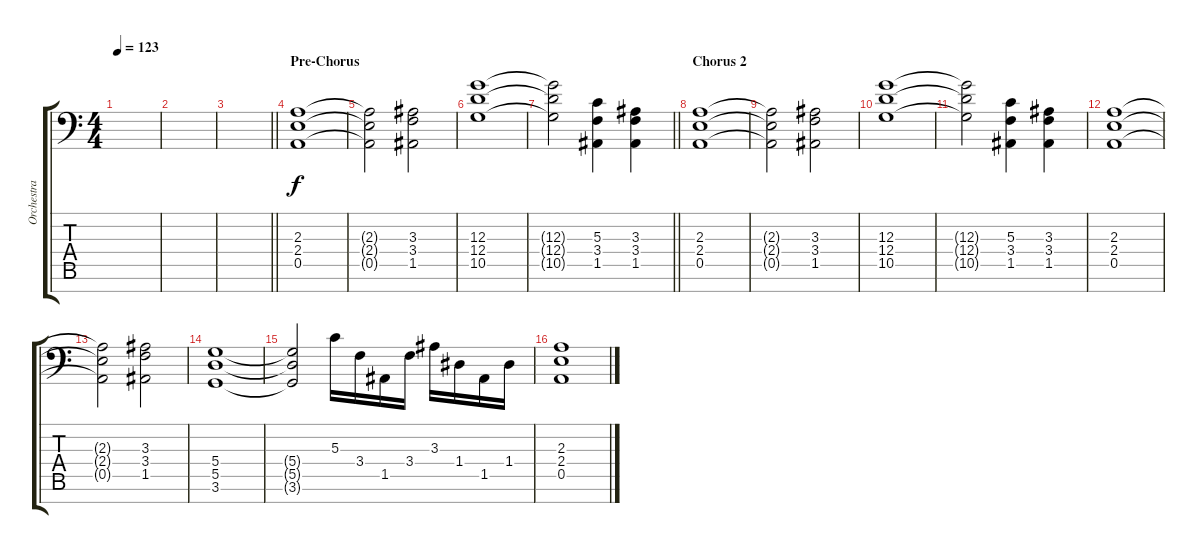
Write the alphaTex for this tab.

\track ("Orchestra" "Orchestra") {instrument tremolostrings}
\staff {score tabs}
\tuning (E4 B3 G3 D3 A2 E2 A1) {hide}
\ts (4 4)
\tempo 123
\clef f4
\ks c
|
|
\barLineRight lightlight
|
\section ("" "Pre-Chorus")
(2.3 2.4 0.5).1 |
(2.3{t} 2.4{t} 0.5{t}).2 (3.3 3.4 1.5).2 |
(12.3 12.4 10.5).1 |
\barLineRight lightlight
(12.3{t} 12.4{t} 10.5{t}).2 (5.3 3.4 1.5).4 (3.3 3.4 1.5).4 |
\section ("" "Chorus 2")
(2.3 2.4 0.5).1 |
(2.3{t} 2.4{t} 0.5{t}).2 (3.3 3.4 1.5).2 |
(12.3 12.4 10.5).1 |
(12.3{t} 12.4{t} 10.5{t}).2 (5.3 3.4 1.5).4 (3.3 3.4 1.5).4 |
(2.3 2.4 0.5).1 |
(2.3{t} 2.4{t} 0.5{t}).2 (3.3 3.4 1.5).2 |
(5.4 5.5 3.6).1 |
(5.4{t} 5.5{t} 3.6{t}).2 5.3.16 3.4.16 1.5.16 3.4.16 3.3.16 1.4.16 1.5.16 1.4.16 |
(2.3 2.4 0.5).1
